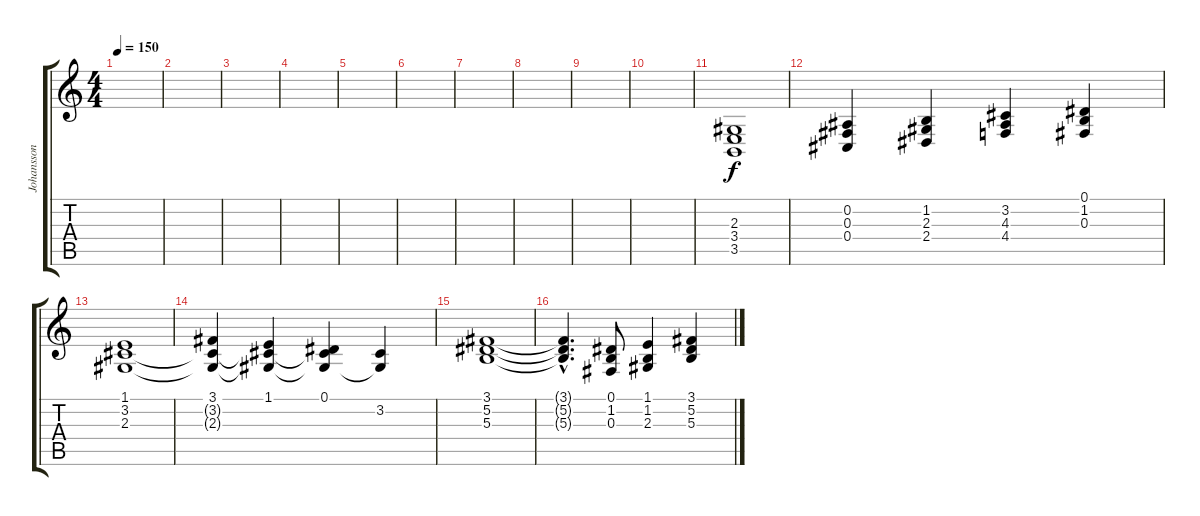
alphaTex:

\track ("Johansson 3" "Johansson ") {instrument choiraahs}
\staff {score tabs}
\tuning (Eb4 Bb3 Gb3 Db3 Ab2 Eb2) {hide}
\ts (4 4)
\tempo 150
\clef g2
\ks c
|
|
|
|
|
|
|
|
|
|
(2.3 3.4 3.5).1 |
(0.2 0.3 0.4).4 (1.2 2.3 2.4).4 (3.2 4.3 4.4).4 (0.1 1.2 0.3).4 |
(1.1 3.2 2.3).1 |
(3.1 3.2{t} 2.3{t}).4 (1.1 3.2{t} 2.3{t}).4 (0.1 3.2{t} 2.3{t}).4 (3.2 2.3{t}).4 |
(3.1 5.2 5.3).1 |
(3.1{hac t} 5.2{hac t} 5.3{hac t}).4{d} (0.1 1.2 0.3).8 (1.1 1.2 2.3).4 (3.1 5.2 5.3).4
